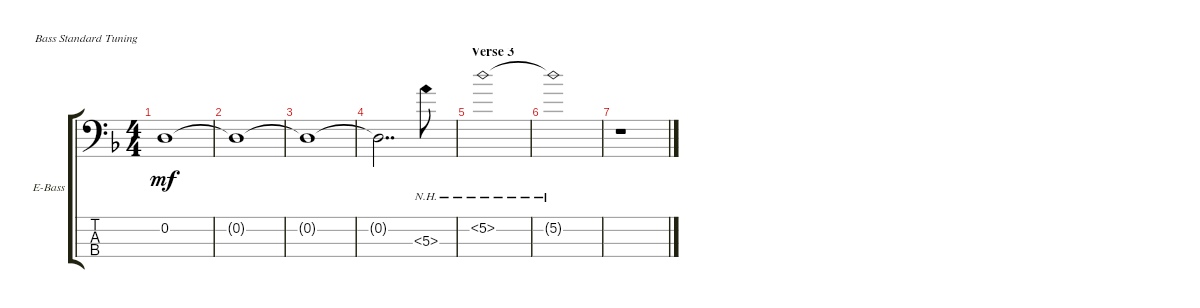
\bracketExtendMode groupsimilarinstruments
\firstSystemTrackNameOrientation horizontal
\otherSystemsTrackNameOrientation horizontal
\track ("Electric Bass" "E-Bass") {instrument electricbassfinger}
\staff {score tabs}
\tuning (G2 D2 A1 E1)
\ts (4 4)
\tempo (125 hide)
\clef f4
\scale
0.333333
\ks dminor
0.2.1{dy mf} |
\scale
0.333333 0.2{t}.1 |
\scale
0.333333 0.2{t}.1 |
\scale
0.333333 0.2{t}.2{dd} 5.3{nh}.8 |
\section ("" "Verse 3")
\scale
0.333333 5.2{nh}.1 |
\scale
0.333333 5.2{nh t}.1 |
\scale
0.333333 r.1 |
\scale
0.333333 |
\scale
0.333333 |
\scale
0.333333 |
\scale
0.333333 |
\scale
0.333333 |
\scale
0.333333 |
\scale
0.333333 |
\scale
0.333333 |
\scale
0.333333
